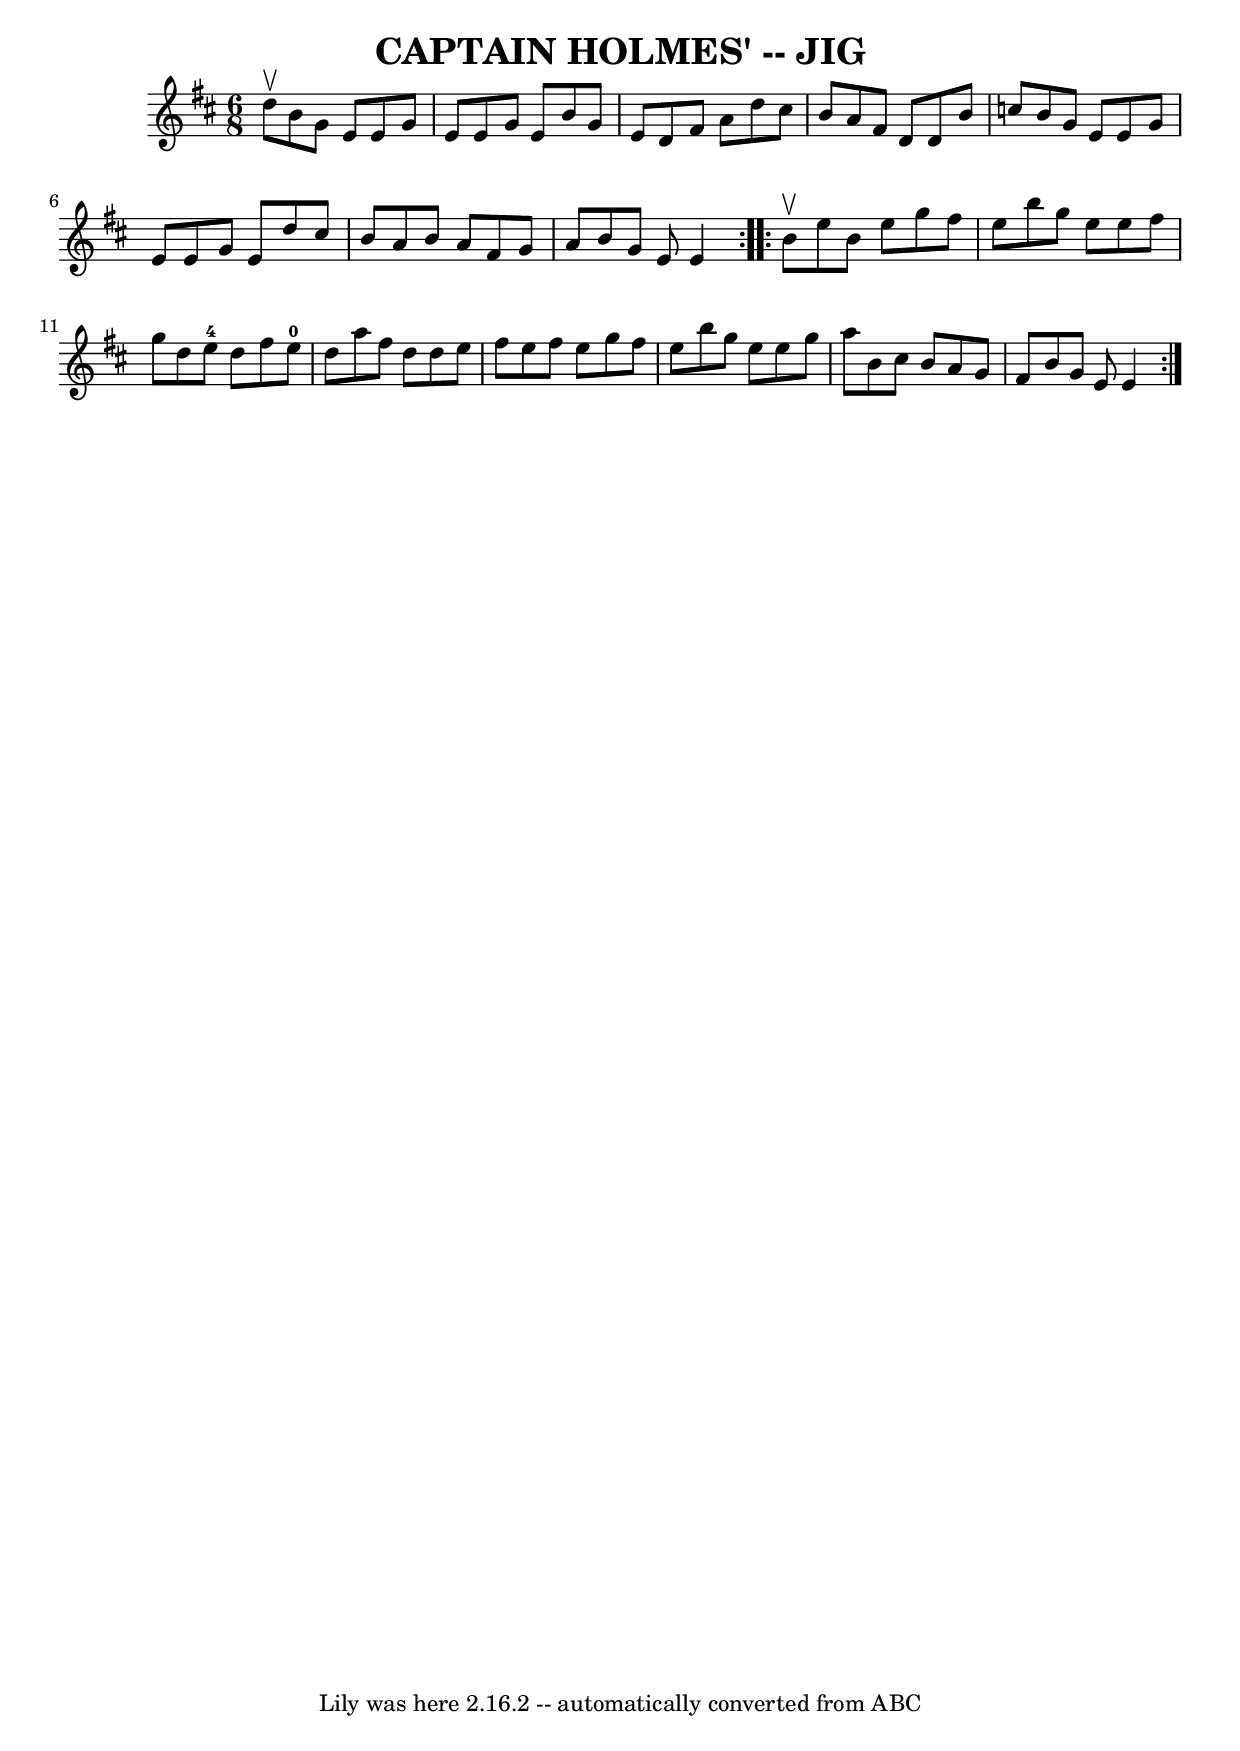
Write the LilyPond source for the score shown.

\version "2.16.2"
\include "Mammoth.ily"
\header {
  %% book = "Ryan's Mammoth Collection of Fiddle Tunes"
  crossRefNumber = "1"
  footnotes = ""
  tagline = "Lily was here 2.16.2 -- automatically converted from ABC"
  title = "CAPTAIN HOLMES' -- JIG"

}
voicedefault =  {



  \repeat volta 2 {

    \time 6/8 
    \key e \dorian     d''8^\upbow        |
    b'8 g'8 e'8         e'8 g'8 e'8     |
    e'8 g'8 e'8 b'8 g'8 e'8     |
    d'8 fis'8 a'8 d''8 cis''8 b'8    |
    a'8         fis'8 d'8 d'8 b'8 c''8         |
    b'8 g'8 e'8 e'8        g'8 e'8     |
    e'8 g'8 e'8 d''8 cis''8 b'8     |
    a'8 b'8 a'8 fis'8 g'8 a'8    |
    b'8 g'8    
    e'8 e'4    
  }     
  \repeat volta 2 {     b'8^\upbow        |
    e''8         b'8 e''8 g''8 fis''8 e''8     |
    b''8 g''8 e''8         e''8 fis''8 g''8     |
    d''8 e''8-4 d''8 fis''8 e''8-0 d''8    |
    a''8 fis''8 d''8 d''8 e''8 fis''8       |
    e''8 fis''8 e''8 g''8 fis''8 e''8    |
         b''8 g''8 e''8 e''8 g''8 a''8     |
    b'8 cis''8 b'8      a'8 g'8 fis'8     |
    b'8 g'8 e'8 e'4    
  }   

}

\score{
  <<

    \context Staff="default"
    {
      \voicedefault 
      
    }

  >>
  \layout {
    
  }
  \midi {
  }

}
